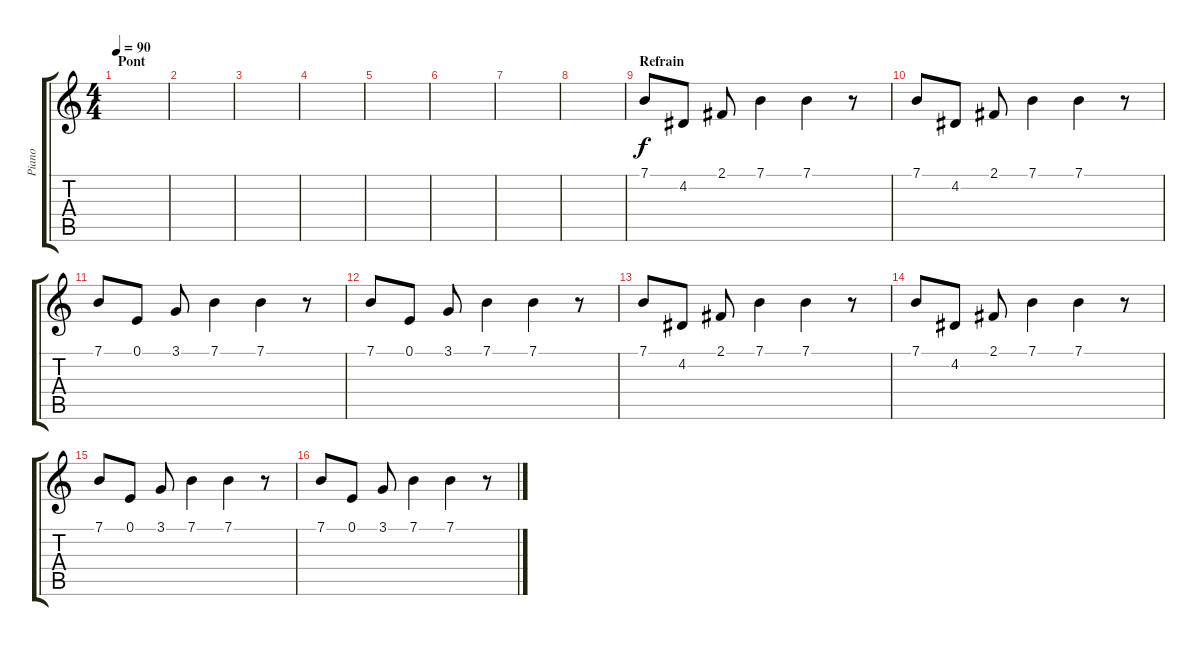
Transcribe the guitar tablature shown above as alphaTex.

\track ("Piano" "Piano") {instrument acousticgrandpiano}
\staff {score tabs}
\tuning (E4 B3 G3 D3 A2 E2) {hide}
\ts (4 4)
\section ("" "Pont")
\tempo 90
\clef g2
\ks c
|
|
|
|
|
|
|
|
\section ("" "Refrain")
7.1.8 4.2.8 2.1.8 7.1.4 7.1.4 r.8 |
7.1.8 4.2.8 2.1.8 7.1.4 7.1.4 r.8 |
7.1.8 0.1.8 3.1.8 7.1.4 7.1.4 r.8 |
7.1.8 0.1.8 3.1.8 7.1.4 7.1.4 r.8 |
7.1.8 4.2.8 2.1.8 7.1.4 7.1.4 r.8 |
7.1.8 4.2.8 2.1.8 7.1.4 7.1.4 r.8 |
7.1.8 0.1.8 3.1.8 7.1.4 7.1.4 r.8 |
7.1.8 0.1.8 3.1.8 7.1.4 7.1.4 r.8
